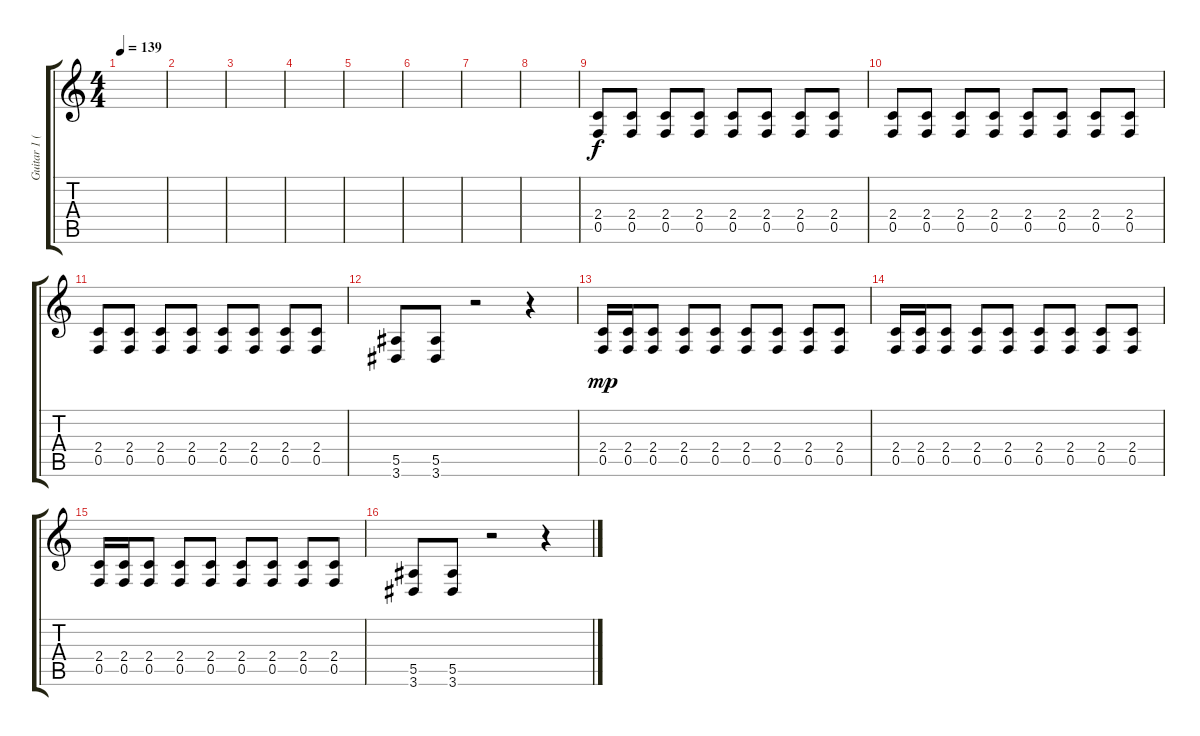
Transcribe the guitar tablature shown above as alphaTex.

\track ("Guitar 1 (Lead)" "Guitar 1 (") {instrument distortionguitar}
\staff {score tabs}
\tuning (C4 G3 Eb3 Bb2 F2 C2) {hide}
\ts (4 4)
\tempo 139
\clef g2
\ks c
|
|
|
|
|
|
|
|
(2.4 0.5).8 (2.4 0.5).8 (2.4 0.5).8 (2.4 0.5).8 (2.4 0.5).8 (2.4 0.5).8 (2.4 0.5).8 (2.4 0.5).8 |
(2.4 0.5).8 (2.4 0.5).8 (2.4 0.5).8 (2.4 0.5).8 (2.4 0.5).8 (2.4 0.5).8 (2.4 0.5).8 (2.4 0.5).8 |
(2.4 0.5).8 (2.4 0.5).8 (2.4 0.5).8 (2.4 0.5).8 (2.4 0.5).8 (2.4 0.5).8 (2.4 0.5).8 (2.4 0.5).8 |
(5.5 3.6).8 (5.5 3.6).8 r.2 r.4 |
(2.4 0.5).16{dy mp} (2.4 0.5).16 (2.4 0.5).8 (2.4 0.5).8 (2.4 0.5).8 (2.4 0.5).8 (2.4 0.5).8 (2.4 0.5).8 (2.4 0.5).8 |
(2.4 0.5).16 (2.4 0.5).16 (2.4 0.5).8 (2.4 0.5).8 (2.4 0.5).8 (2.4 0.5).8 (2.4 0.5).8 (2.4 0.5).8 (2.4 0.5).8 |
(2.4 0.5).16 (2.4 0.5).16 (2.4 0.5).8 (2.4 0.5).8 (2.4 0.5).8 (2.4 0.5).8 (2.4 0.5).8 (2.4 0.5).8 (2.4 0.5).8 |
(5.5 3.6).8 (5.5 3.6).8 r.2 r.4
